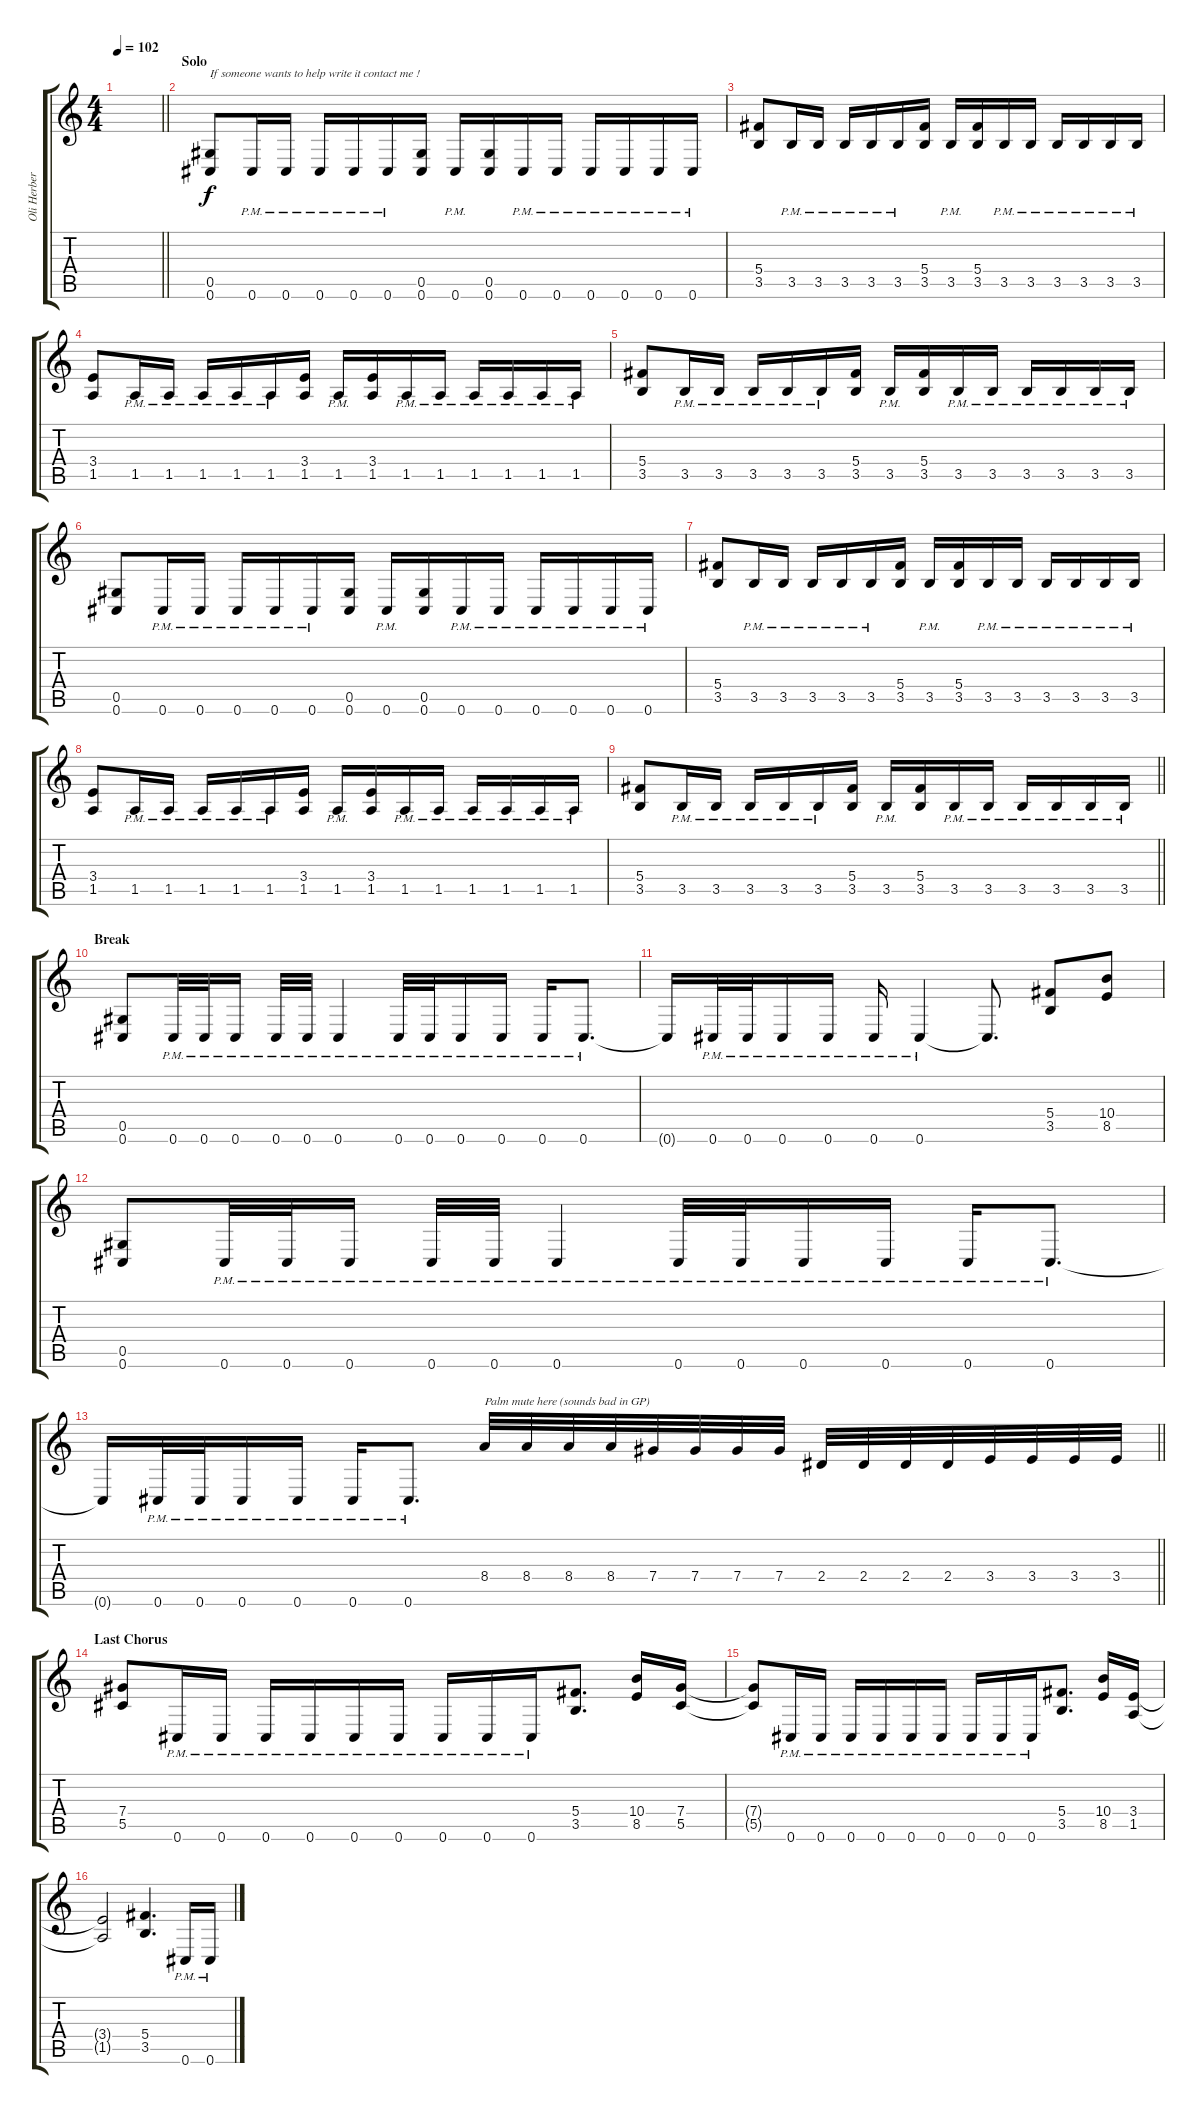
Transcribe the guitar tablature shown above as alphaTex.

\track ("Oli Herbert" "Oli Herber") {instrument distortionguitar}
\staff {score tabs}
\tuning (Eb4 Bb3 Gb3 Db3 Ab2 Db2) {hide}
\ts (4 4)
\tempo 102
\clef g2
\barLineRight lightlight
\ks c
|
\section ("" "Solo")
(0.5 0.6).8{txt "If someone wants to help write it contact me !"} 0.6{pm}.16 0.6{pm}.16 0.6{pm}.16 0.6{pm}.16 0.6{pm}.16 (0.5 0.6).16 0.6{pm}.16 (0.5 0.6).16 0.6{pm}.16 0.6{pm}.16 0.6{pm}.16 0.6{pm}.16 0.6{pm}.16 0.6{pm}.16 |
(5.4 3.5).8 3.5{pm}.16 3.5{pm}.16 3.5{pm}.16 3.5{pm}.16 3.5{pm}.16 (5.4 3.5).16 3.5{pm}.16 (5.4 3.5).16 3.5{pm}.16 3.5{pm}.16 3.5{pm}.16 3.5{pm}.16 3.5{pm}.16 3.5{pm}.16 |
(3.4 1.5).8 1.5{pm}.16 1.5{pm}.16 1.5{pm}.16 1.5{pm}.16 1.5{pm}.16 (3.4 1.5).16 1.5{pm}.16 (3.4 1.5).16 1.5{pm}.16 1.5{pm}.16 1.5{pm}.16 1.5{pm}.16 1.5{pm}.16 1.5{pm}.16 |
(5.4 3.5).8 3.5{pm}.16 3.5{pm}.16 3.5{pm}.16 3.5{pm}.16 3.5{pm}.16 (5.4 3.5).16 3.5{pm}.16 (5.4 3.5).16 3.5{pm}.16 3.5{pm}.16 3.5{pm}.16 3.5{pm}.16 3.5{pm}.16 3.5{pm}.16 |
(0.5 0.6).8 0.6{pm}.16 0.6{pm}.16 0.6{pm}.16 0.6{pm}.16 0.6{pm}.16 (0.5 0.6).16 0.6{pm}.16 (0.5 0.6).16 0.6{pm}.16 0.6{pm}.16 0.6{pm}.16 0.6{pm}.16 0.6{pm}.16 0.6{pm}.16 |
(5.4 3.5).8 3.5{pm}.16 3.5{pm}.16 3.5{pm}.16 3.5{pm}.16 3.5{pm}.16 (5.4 3.5).16 3.5{pm}.16 (5.4 3.5).16 3.5{pm}.16 3.5{pm}.16 3.5{pm}.16 3.5{pm}.16 3.5{pm}.16 3.5{pm}.16 |
(3.4 1.5).8 1.5{pm}.16 1.5{pm}.16 1.5{pm}.16 1.5{pm}.16 1.5{pm}.16 (3.4 1.5).16 1.5{pm}.16 (3.4 1.5).16 1.5{pm}.16 1.5{pm}.16 1.5{pm}.16 1.5{pm}.16 1.5{pm}.16 1.5{pm}.16 |
\barLineRight lightlight
(5.4 3.5).8 3.5{pm}.16 3.5{pm}.16 3.5{pm}.16 3.5{pm}.16 3.5{pm}.16 (5.4 3.5).16 3.5{pm}.16 (5.4 3.5).16 3.5{pm}.16 3.5{pm}.16 3.5{pm}.16 3.5{pm}.16 3.5{pm}.16 3.5{pm}.16 |
\section ("" "Break")
(0.5 0.6).8{balance 4} 0.6{pm}.32 0.6{pm}.32 0.6{pm}.16 0.6{pm}.32 0.6{pm}.32 0.6{pm}.4 0.6{pm}.32 0.6{pm}.32 0.6{pm}.16 0.6{pm}.16 0.6{pm}.16 0.6{pm}.8{d} |
0.6{t}.16 0.6{pm}.32 0.6{pm}.32 0.6{pm}.16 0.6{pm}.16 0.6{pm}.16 0.6{pm}.4 0.6{t}.8{d} (5.4 3.5).8 (10.4 8.5).8 |
(0.5 0.6).8 0.6{pm}.32 0.6{pm}.32 0.6{pm}.16 0.6{pm}.32 0.6{pm}.32 0.6{pm}.4 0.6{pm}.32 0.6{pm}.32 0.6{pm}.16 0.6{pm}.16 0.6{pm}.16 0.6{pm}.8{d} |
\barLineRight lightlight
0.6{t}.16 0.6{pm}.32 0.6{pm}.32 0.6{pm}.16 0.6{pm}.16 0.6{pm}.16 0.6{pm}.8{d} 8.4.32{txt "Palm mute here (sounds bad in GP)"} 8.4.32 8.4.32 8.4.32 7.4.32 7.4.32 7.4.32 7.4.32 2.4.32 2.4.32 2.4.32 2.4.32 3.4.32 3.4.32 3.4.32 3.4.32 |
\section ("" "Last Chorus")
(7.4 5.5).8 0.6{pm}.16 0.6{pm}.16 0.6{pm}.16 0.6{pm}.16 0.6{pm}.16 0.6{pm}.16 0.6{pm}.16 0.6{pm}.16 0.6{pm}.16 (5.4 3.5).8{d} (10.4 8.5).16 (7.4 5.5).16 |
(7.4{t} 5.5{t}).8 0.6{pm}.16 0.6{pm}.16 0.6{pm}.16 0.6{pm}.16 0.6{pm}.16 0.6{pm}.16 0.6{pm}.16 0.6{pm}.16 0.6{pm}.16 (5.4 3.5).8{d} (10.4 8.5).16 (3.4 1.5).16 |
(3.4{t} 1.5{t}).2 (5.4 3.5).4{d} 0.6{pm}.16 0.6{pm}.16
